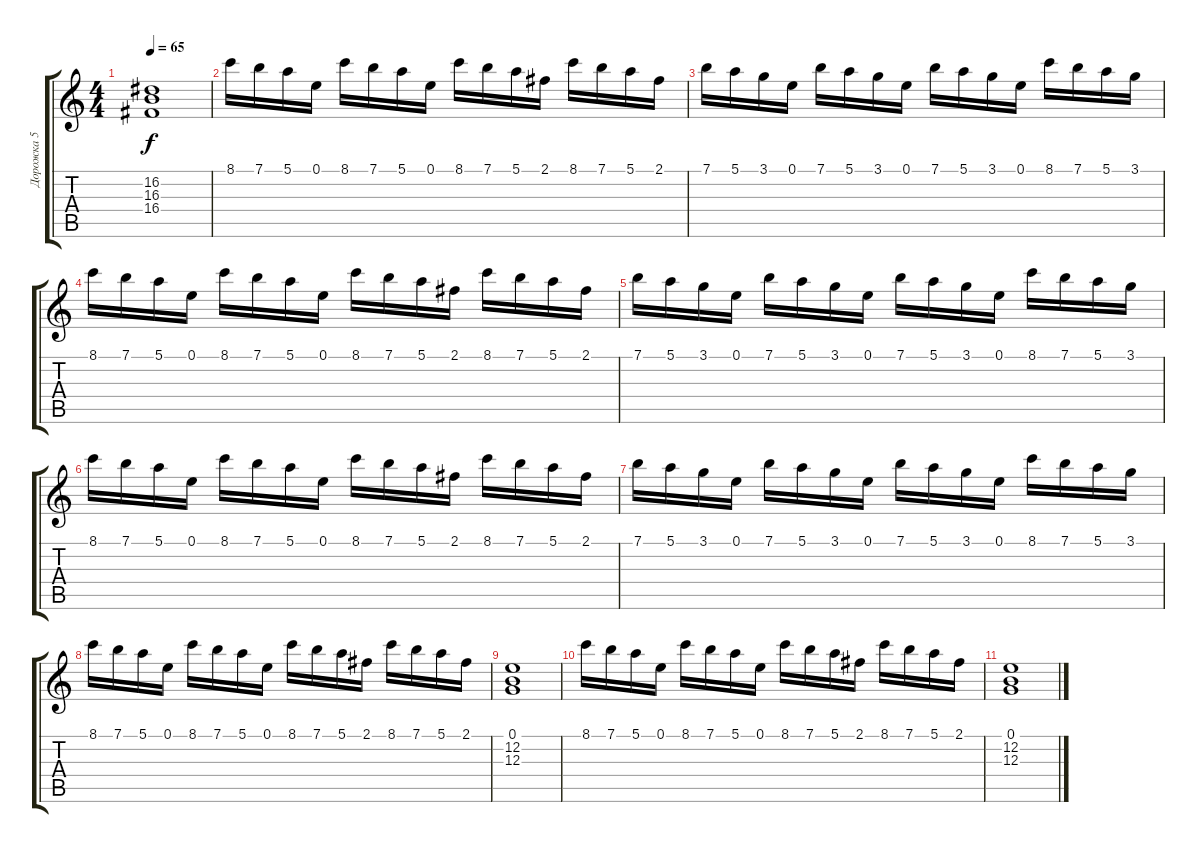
\track ("Дорожка 5" "Дорожка 5") {instrument fx5brightness}
\staff {score tabs}
\tuning (E5 B3 G3 D3 A2 E2) {hide}
\ts (4 4)
\tempo 65
\clef g2
\ks c
(16.2 16.3 16.4).1{dy f} |
8.1.16{volume 6 instrument fx5brightness} 7.1.16 5.1.16 0.1.16 8.1.16 7.1.16 5.1.16 0.1.16 8.1.16 7.1.16 5.1.16 2.1.16 8.1.16 7.1.16 5.1.16 2.1.16 |
7.1.16 5.1.16 3.1.16 0.1.16 7.1.16 5.1.16 3.1.16 0.1.16 7.1.16 5.1.16 3.1.16 0.1.16 8.1.16 7.1.16 5.1.16 3.1.16 |
8.1.16 7.1.16 5.1.16 0.1.16 8.1.16 7.1.16 5.1.16 0.1.16 8.1.16 7.1.16 5.1.16 2.1.16 8.1.16 7.1.16 5.1.16 2.1.16 |
7.1.16 5.1.16 3.1.16 0.1.16 7.1.16 5.1.16 3.1.16 0.1.16 7.1.16 5.1.16 3.1.16 0.1.16 8.1.16 7.1.16 5.1.16 3.1.16 |
8.1.16 7.1.16 5.1.16 0.1.16 8.1.16 7.1.16 5.1.16 0.1.16 8.1.16 7.1.16 5.1.16 2.1.16 8.1.16 7.1.16 5.1.16 2.1.16 |
7.1.16 5.1.16 3.1.16 0.1.16 7.1.16 5.1.16 3.1.16 0.1.16 7.1.16 5.1.16 3.1.16 0.1.16 8.1.16 7.1.16 5.1.16 3.1.16 |
8.1.16 7.1.16 5.1.16 0.1.16 8.1.16 7.1.16 5.1.16 0.1.16 8.1.16 7.1.16 5.1.16 2.1.16 8.1.16 7.1.16 5.1.16 2.1.16 |
(0.1 12.2 12.3).1 |
8.1.16 7.1.16 5.1.16 0.1.16 8.1.16 7.1.16 5.1.16 0.1.16 8.1.16 7.1.16 5.1.16 2.1.16 8.1.16 7.1.16 5.1.16 2.1.16 |
(0.1 12.2 12.3).1
